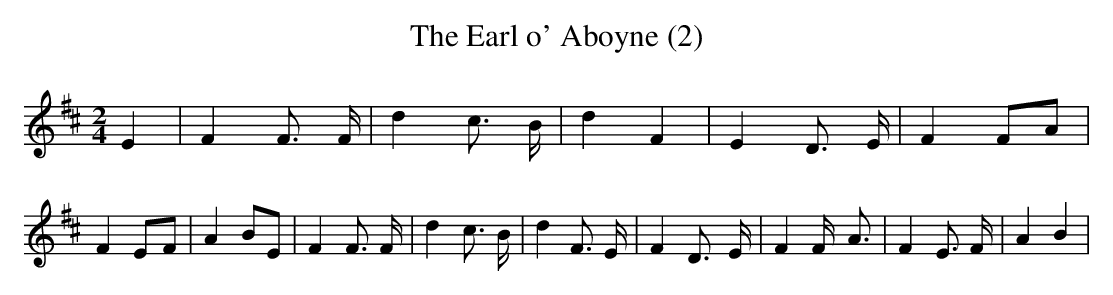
X:1
T:The Earl o' Aboyne (2)
M:2/4
L:1/4
K:D
 E| F F3/4 F/4| d c3/4- B/4| d F| E D3/4- E/4| FF/2-A/2| FE/2-F/2|\
 A B/2E/2| F F3/4 F/4| d c3/4 B/4| d F3/4 E/4| F D3/4- E/4| F F/4- A3/4|\
 F E3/4 F/4| A B|
